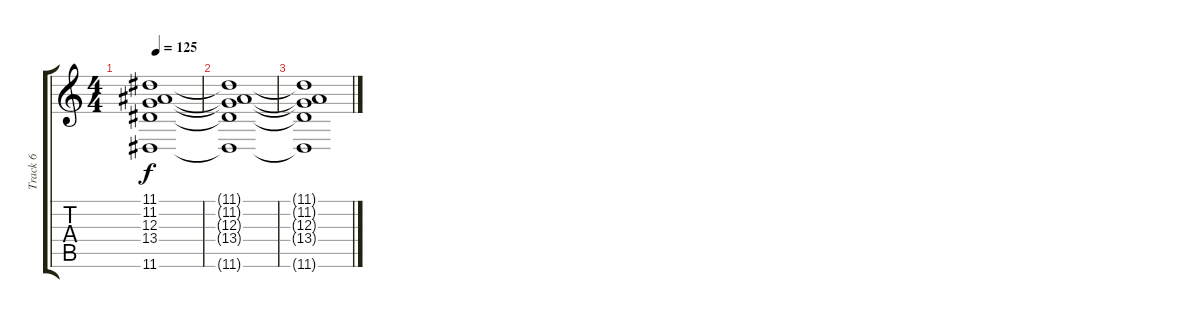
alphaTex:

\track ("Track 6" "Track 6") {instrument stringensemble2}
\staff {score tabs}
\tuning (E4 B3 G3 D3 A2 E2) {hide}
\ts (4 4)
\tempo 125
\clef g2
\ks c
(11.1{t} 11.2{t} 12.3{t} 13.4{t} 11.6{t}).1{dy f} |
(11.1{t} 11.2{t} 12.3{t} 13.4{t} 11.6{t}).1 |
(11.1{t} 11.2{t} 12.3{t} 13.4{t} 11.6{t}).1
